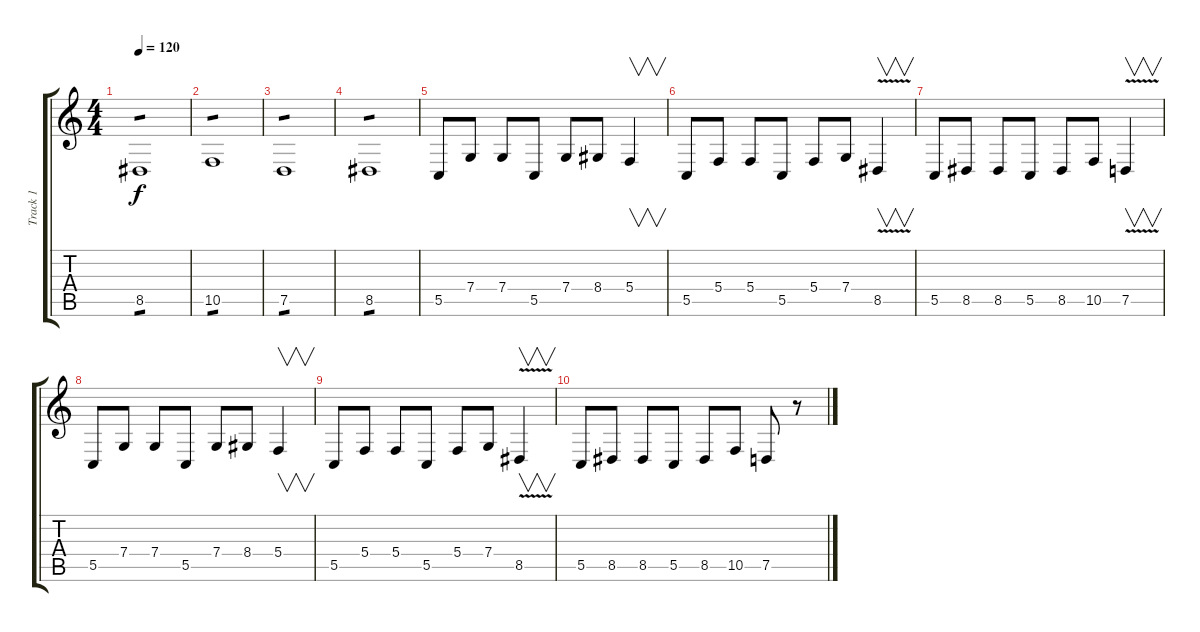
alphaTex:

\track ("Track 1" "Track 1") {instrument violin}
\staff {score tabs}
\tuning (D4 A3 F3 C3 G2 C2) {hide}
\ts (4 4)
\tempo 120
\clef g2
\ks c
8.5.1{tp 1 dy f} |
10.5.1{tp 1} |
7.5.1{tp 1} |
8.5.1{tp 1} |
5.5.8 7.4.8 7.4.8 5.5.8 7.4.8 8.4.8 5.4.4{v} |
5.5.8 5.4.8 5.4.8 5.5.8 5.4.8 7.4.8 8.5{v}.4{v} |
5.5.8 8.5.8 8.5.8 5.5.8 8.5.8 10.5.8 7.5{v}.4{v} |
5.5.8 7.4.8 7.4.8 5.5.8 7.4.8 8.4.8 5.4.4{v} |
5.5.8 5.4.8 5.4.8 5.5.8 5.4.8 7.4.8 8.5{v}.4{v} |
5.5.8 8.5.8 8.5.8 5.5.8 8.5.8 10.5.8 7.5.8 r.8
